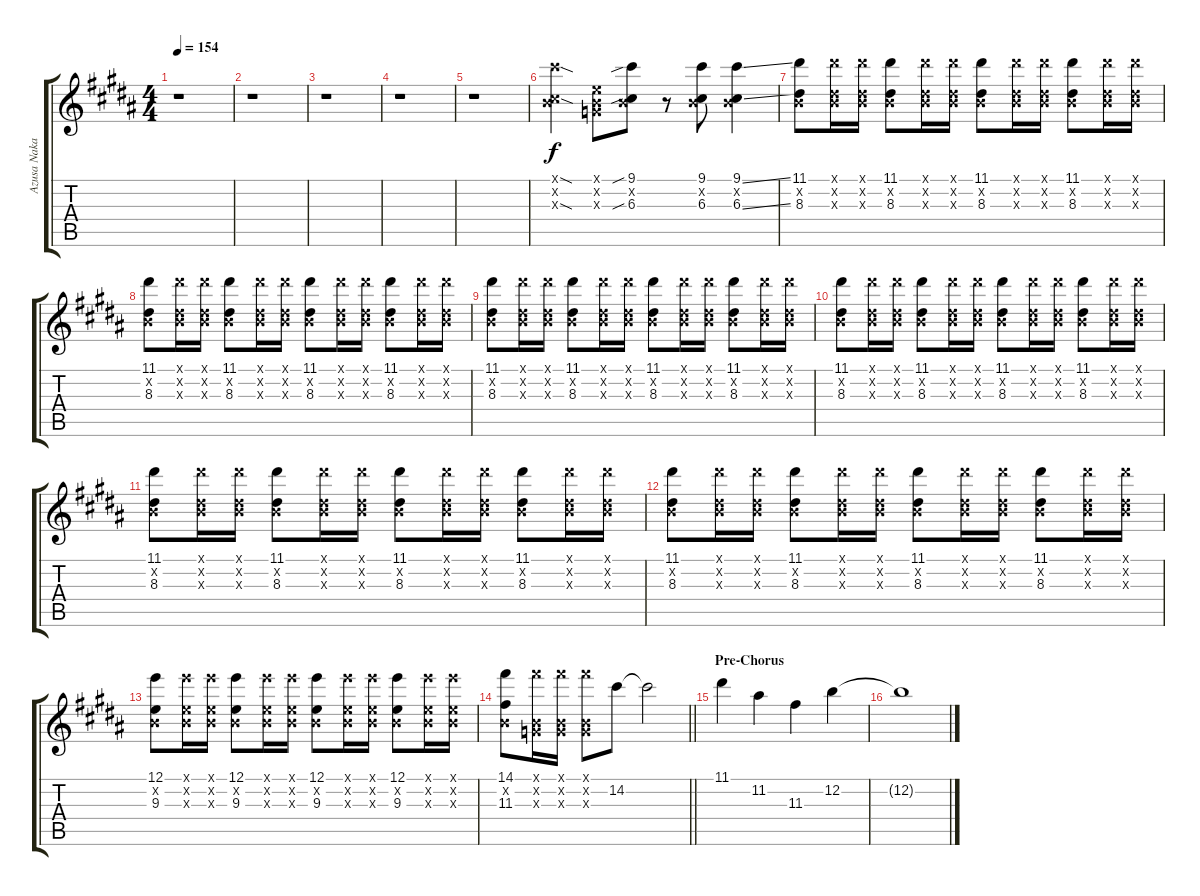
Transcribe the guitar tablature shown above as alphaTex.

\track ("Azusa Nakano" "Azusa Naka") {instrument distortionguitar}
\staff {score tabs}
\tuning (E4 B3 G3 D3 A2 E2) {hide}
\ts (4 4)
\tempo 154
\clef g2
\ks b
r.1{dy f} |
r.1 |
r.1 |
r.1 |
r.1 |
(9.1{sod x} 0.2{x} 6.3{sod x}).4 (0.1{x} 0.2{x} 0.3{x}).8 (9.1{sib} 0.2{x} 6.3{sib}).8 r.8 (9.1 0.2{x} 6.3).8 (9.1{ss} 0.2{x} 6.3{ss}).4 |
(11.1 0.2{x} 8.3).8 (11.1{x} 0.2{x} 8.3{x}).16 (11.1{x} 0.2{x} 8.3{x}).16 (11.1 0.2{x} 8.3).8 (11.1{x} 0.2{x} 8.3{x}).16 (11.1{x} 0.2{x} 8.3{x}).16 (11.1 0.2{x} 8.3).8 (11.1{x} 0.2{x} 8.3{x}).16 (11.1{x} 0.2{x} 8.3{x}).16 (11.1 0.2{x} 8.3).8 (11.1{x} 0.2{x} 8.3{x}).16 (11.1{x} 0.2{x} 8.3{x}).16 |
(11.1 0.2{x} 8.3).8 (11.1{x} 0.2{x} 8.3{x}).16 (11.1{x} 0.2{x} 8.3{x}).16 (11.1 0.2{x} 8.3).8 (11.1{x} 0.2{x} 8.3{x}).16 (11.1{x} 0.2{x} 8.3{x}).16 (11.1 0.2{x} 8.3).8 (11.1{x} 0.2{x} 8.3{x}).16 (11.1{x} 0.2{x} 8.3{x}).16 (11.1 0.2{x} 8.3).8 (11.1{x} 0.2{x} 8.3{x}).16 (11.1{x} 0.2{x} 8.3{x}).16 |
(11.1 0.2{x} 8.3).8 (11.1{x} 0.2{x} 8.3{x}).16 (11.1{x} 0.2{x} 8.3{x}).16 (11.1 0.2{x} 8.3).8 (11.1{x} 0.2{x} 8.3{x}).16 (11.1{x} 0.2{x} 8.3{x}).16 (11.1 0.2{x} 8.3).8 (11.1{x} 0.2{x} 8.3{x}).16 (11.1{x} 0.2{x} 8.3{x}).16 (11.1 0.2{x} 8.3).8 (11.1{x} 0.2{x} 8.3{x}).16 (11.1{x} 0.2{x} 8.3{x}).16 |
(11.1 0.2{x} 8.3).8 (11.1{x} 0.2{x} 8.3{x}).16 (11.1{x} 0.2{x} 8.3{x}).16 (11.1 0.2{x} 8.3).8 (11.1{x} 0.2{x} 8.3{x}).16 (11.1{x} 0.2{x} 8.3{x}).16 (11.1 0.2{x} 8.3).8 (11.1{x} 0.2{x} 8.3{x}).16 (11.1{x} 0.2{x} 8.3{x}).16 (11.1 0.2{x} 8.3).8 (11.1{x} 0.2{x} 8.3{x}).16 (11.1{x} 0.2{x} 8.3{x}).16 |
(11.1 0.2{x} 8.3).8 (11.1{x} 0.2{x} 8.3{x}).16 (11.1{x} 0.2{x} 8.3{x}).16 (11.1 0.2{x} 8.3).8 (11.1{x} 0.2{x} 8.3{x}).16 (11.1{x} 0.2{x} 8.3{x}).16 (11.1 0.2{x} 8.3).8 (11.1{x} 0.2{x} 8.3{x}).16 (11.1{x} 0.2{x} 8.3{x}).16 (11.1 0.2{x} 8.3).8 (11.1{x} 0.2{x} 8.3{x}).16 (11.1{x} 0.2{x} 8.3{x}).16 |
(11.1 0.2{x} 8.3).8 (11.1{x} 0.2{x} 8.3{x}).16 (11.1{x} 0.2{x} 8.3{x}).16 (11.1 0.2{x} 8.3).8 (11.1{x} 0.2{x} 8.3{x}).16 (11.1{x} 0.2{x} 8.3{x}).16 (11.1 0.2{x} 8.3).8 (11.1{x} 0.2{x} 8.3{x}).16 (11.1{x} 0.2{x} 8.3{x}).16 (11.1 0.2{x} 8.3).8 (11.1{x} 0.2{x} 8.3{x}).16 (11.1{x} 0.2{x} 8.3{x}).16 |
(12.1 0.2{x} 9.3).8 (12.1{x} 0.2{x} 9.3{x}).16 (12.1{x} 0.2{x} 9.3{x}).16 (12.1 0.2{x} 9.3).8 (12.1{x} 0.2{x} 9.3{x}).16 (12.1{x} 0.2{x} 9.3{x}).16 (12.1 0.2{x} 9.3).8 (12.1{x} 0.2{x} 9.3{x}).16 (12.1{x} 0.2{x} 9.3{x}).16 (12.1 0.2{x} 9.3).8 (12.1{x} 0.2{x} 9.3{x}).16 (12.1{x} 0.2{x} 9.3{x}).16 |
\barLineRight lightlight
(14.1 0.2{x} 11.3).8 (14.1{x} 0.2{x} 0.3{x}).16 (14.1{x} 0.2{x} 0.3{x}).16 (14.1{x} 0.2{x} 0.3{x}).8 14.2.8 14.2{t}.2 |
\section ("" "Pre-Chorus")
11.1.4 11.2.4 11.3.4 12.2.4 |
12.2{t}.1
